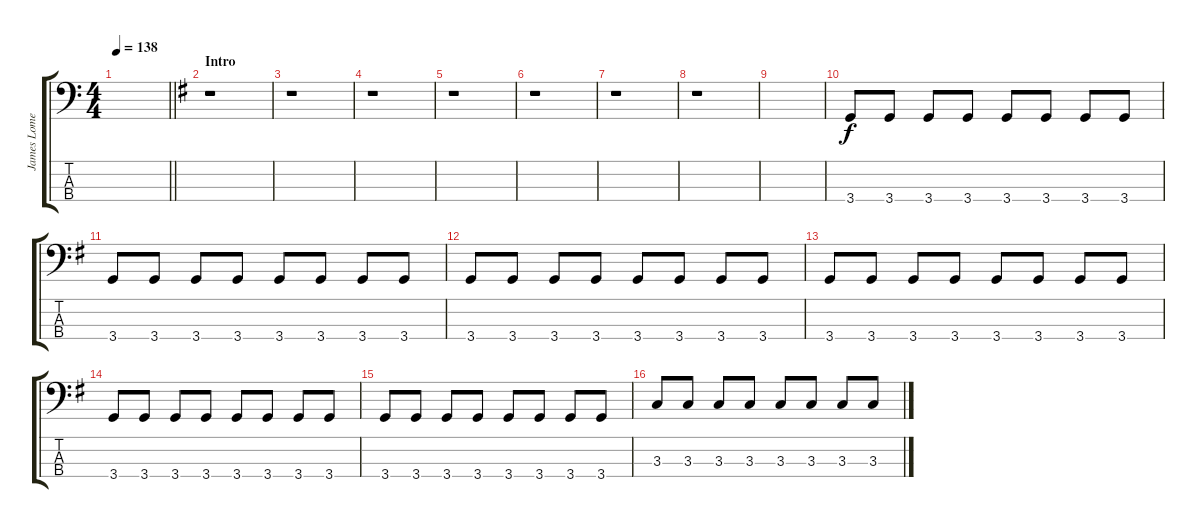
\track ("James Lomenzo" "James Lome") {instrument electricbassfinger}
\staff {score tabs}
\tuning (G2 D2 A1 E1) {hide}
\ts (4 4)
\tempo 138
\clef f4
\barLineRight lightlight
\ks c
|
\section ("" "Intro")
\ks g
r.1 |
r.1 |
r.1 |
r.1 |
r.1 |
r.1 |
r.1 |
|
3.4.8 3.4.8 3.4.8 3.4.8 3.4.8 3.4.8 3.4.8 3.4.8 |
3.4.8 3.4.8 3.4.8 3.4.8 3.4.8 3.4.8 3.4.8 3.4.8 |
3.4.8 3.4.8 3.4.8 3.4.8 3.4.8 3.4.8 3.4.8 3.4.8 |
3.4.8 3.4.8 3.4.8 3.4.8 3.4.8 3.4.8 3.4.8 3.4.8 |
3.4.8 3.4.8 3.4.8 3.4.8 3.4.8 3.4.8 3.4.8 3.4.8 |
3.4.8 3.4.8 3.4.8 3.4.8 3.4.8 3.4.8 3.4.8 3.4.8 |
3.3.8 3.3.8 3.3.8 3.3.8 3.3.8 3.3.8 3.3.8 3.3.8
